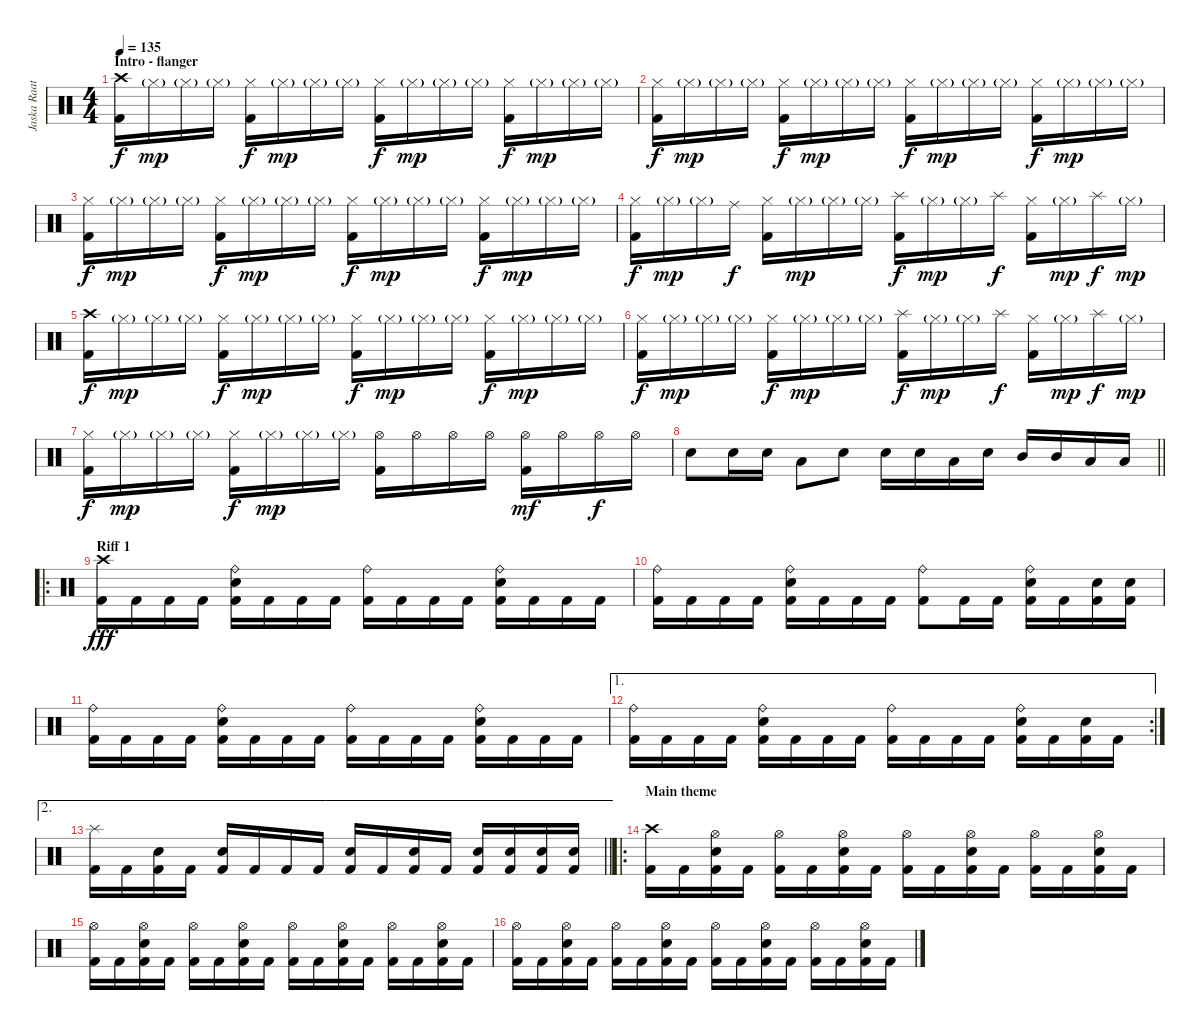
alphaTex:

\track ("Jaska Raatikainen" "Jaska Raat") {instrument percussion}
\staff {score}
\articulation defaults
\ts (4 4)
\section ("" "Intro - flanger")
\tempo 135
\clef neutral
\ks c
("Crash high (hit)" "Kick (hit) 2").16{dy f} "Hi-Hat (closed)"{g}.16{dy mp} "Hi-Hat (closed)"{g}.16 "Hi-Hat (closed)"{g}.16 ("Hi-Hat (closed)" "Kick (hit) 2").16{dy f} "Hi-Hat (closed)"{g}.16{dy mp} "Hi-Hat (closed)"{g}.16 "Hi-Hat (closed)"{g}.16 ("Hi-Hat (closed)" "Kick (hit) 2").16{dy f} "Hi-Hat (closed)"{g}.16{dy mp} "Hi-Hat (closed)"{g}.16 "Hi-Hat (closed)"{g}.16 ("Hi-Hat (closed)" "Kick (hit) 2").16{dy f} "Hi-Hat (closed)"{g}.16{dy mp} "Hi-Hat (closed)"{g}.16 "Hi-Hat (closed)"{g}.16 |
("Hi-Hat (closed)" "Kick (hit) 2").16{dy f} "Hi-Hat (closed)"{g}.16{dy mp} "Hi-Hat (closed)"{g}.16 "Hi-Hat (closed)"{g}.16 ("Hi-Hat (closed)" "Kick (hit) 2").16{dy f} "Hi-Hat (closed)"{g}.16{dy mp} "Hi-Hat (closed)"{g}.16 "Hi-Hat (closed)"{g}.16 ("Hi-Hat (closed)" "Kick (hit) 2").16{dy f} "Hi-Hat (closed)"{g}.16{dy mp} "Hi-Hat (closed)"{g}.16 "Hi-Hat (closed)"{g}.16 ("Hi-Hat (closed)" "Kick (hit) 2").16{dy f} "Hi-Hat (closed)"{g}.16{dy mp} "Hi-Hat (closed)"{g}.16 "Hi-Hat (closed)"{g}.16 |
("Hi-Hat (closed)" "Kick (hit) 2").16{dy f} "Hi-Hat (closed)"{g}.16{dy mp} "Hi-Hat (closed)"{g}.16 "Hi-Hat (closed)"{g}.16 ("Hi-Hat (closed)" "Kick (hit) 2").16{dy f} "Hi-Hat (closed)"{g}.16{dy mp} "Hi-Hat (closed)"{g}.16 "Hi-Hat (closed)"{g}.16 ("Hi-Hat (closed)" "Kick (hit) 2").16{dy f} "Hi-Hat (closed)"{g}.16{dy mp} "Hi-Hat (closed)"{g}.16 "Hi-Hat (closed)"{g}.16 ("Hi-Hat (closed)" "Kick (hit) 2").16{dy f} "Hi-Hat (closed)"{g}.16{dy mp} "Hi-Hat (closed)"{g}.16 "Hi-Hat (closed)"{g}.16 |
("Hi-Hat (closed)" "Kick (hit) 2").16{dy f} "Hi-Hat (closed)"{g}.16{dy mp} "Hi-Hat (closed)"{g}.16 "Ride (middle)".16{dy f} ("Hi-Hat (closed)" "Kick (hit) 2").16 "Hi-Hat (closed)"{g}.16{dy mp} "Hi-Hat (closed)"{g}.16 "Hi-Hat (closed)"{g}.16 ("Splash (hit)" "Kick (hit) 2").16{dy f} "Hi-Hat (closed)"{g}.16{dy mp} "Hi-Hat (closed)"{g}.16 "Splash (hit)".16{dy f} ("Hi-Hat (closed)" "Kick (hit) 2").16 "Hi-Hat (closed)"{g}.16{dy mp} "Splash (hit)".16{dy f} "Hi-Hat (closed)"{g}.16{dy mp} |
("Crash high (hit)" "Kick (hit) 2").16{dy f} "Hi-Hat (closed)"{g}.16{dy mp} "Hi-Hat (closed)"{g}.16 "Hi-Hat (closed)"{g}.16 ("Hi-Hat (closed)" "Kick (hit) 2").16{dy f} "Hi-Hat (closed)"{g}.16{dy mp} "Hi-Hat (closed)"{g}.16 "Hi-Hat (closed)"{g}.16 ("Hi-Hat (closed)" "Kick (hit) 2").16{dy f} "Hi-Hat (closed)"{g}.16{dy mp} "Hi-Hat (closed)"{g}.16 "Hi-Hat (closed)"{g}.16 ("Hi-Hat (closed)" "Kick (hit) 2").16{dy f} "Hi-Hat (closed)"{g}.16{dy mp} "Hi-Hat (closed)"{g}.16 "Hi-Hat (closed)"{g}.16 |
("Hi-Hat (closed)" "Kick (hit) 2").16{dy f} "Hi-Hat (closed)"{g}.16{dy mp} "Hi-Hat (closed)"{g}.16 "Hi-Hat (closed)"{g}.16 ("Hi-Hat (closed)" "Kick (hit) 2").16{dy f} "Hi-Hat (closed)"{g}.16{dy mp} "Hi-Hat (closed)"{g}.16 "Hi-Hat (closed)"{g}.16 ("Splash (hit)" "Kick (hit) 2").16{dy f} "Hi-Hat (closed)"{g}.16{dy mp} "Hi-Hat (closed)"{g}.16 "Splash (hit)".16{dy f} ("Hi-Hat (closed)" "Kick (hit) 2").16 "Hi-Hat (closed)"{g}.16{dy mp} "Splash (hit)".16{dy f} "Hi-Hat (closed)"{g}.16{dy mp} |
("Hi-Hat (closed)" "Kick (hit) 2").16{dy f} "Hi-Hat (closed)"{g}.16{dy mp} "Hi-Hat (closed)"{g}.16 "Hi-Hat (closed)"{g}.16 ("Hi-Hat (closed)" "Kick (hit) 2").16{dy f} "Hi-Hat (closed)"{g}.16{dy mp} "Hi-Hat (closed)"{g}.16 "Hi-Hat (closed)"{g}.16 ("Hi-Hat (open)" "Kick (hit) 2").16 "Hi-Hat (open)".16 "Hi-Hat (open)".16 "Hi-Hat (open)".16 ("Hi-Hat (open)" "Kick (hit) 2").16{dy mf} "Hi-Hat (open)".16 "Hi-Hat (open)".16{dy f} "Hi-Hat (open)".16 |
\barLineRight lightlight "Electric Snare (hit)".8 "Electric Snare (hit)".16 "Electric Snare (hit)".16 "Low Tom (hit)".8 "Electric Snare (hit)".8 "Electric Snare (hit)".16 "Electric Snare (hit)".16 "Low Tom (hit)".16 "Electric Snare (hit)".16 "Mid Tom (hit)".16 "Mid Tom (hit)".16 "Low Tom (hit)".16 "Low Tom (hit)".16
|
\ro
\section ("" "Riff 1")
("Crash high (hit)" "Kick (hit) 2").16{dy fff} "Kick (hit) 2".16 "Kick (hit) 2".16 "Kick (hit) 2".16 ("Ride (bell)" "Electric Snare (hit)" "Kick (hit) 2").16 "Kick (hit) 2".16 "Kick (hit) 2".16 "Kick (hit) 2".16 ("Ride (bell)" "Kick (hit) 2").16 "Kick (hit) 2".16 "Kick (hit) 2".16 "Kick (hit) 2".16 ("Ride (bell)" "Electric Snare (hit)" "Kick (hit) 2").16 "Kick (hit) 2".16 "Kick (hit) 2".16 "Kick (hit) 2".16 |
("Ride (bell)" "Kick (hit) 2").16 "Kick (hit) 2".16 "Kick (hit) 2".16 "Kick (hit) 2".16 ("Ride (bell)" "Electric Snare (hit)" "Kick (hit) 2").16 "Kick (hit) 2".16 "Kick (hit) 2".16 "Kick (hit) 2".16 ("Ride (bell)" "Kick (hit) 2").8 "Kick (hit) 2".16 "Kick (hit) 2".16 ("Ride (bell)" "Electric Snare (hit)" "Kick (hit) 2").16 "Kick (hit) 2".16 ("Electric Snare (hit)" "Kick (hit) 2").16 ("Electric Snare (hit)" "Kick (hit) 2").16 |
("Ride (bell)" "Kick (hit) 2").16 "Kick (hit) 2".16 "Kick (hit) 2".16 "Kick (hit) 2".16 ("Ride (bell)" "Electric Snare (hit)" "Kick (hit) 2").16 "Kick (hit) 2".16 "Kick (hit) 2".16 "Kick (hit) 2".16 ("Ride (bell)" "Kick (hit) 2").16 "Kick (hit) 2".16 "Kick (hit) 2".16 "Kick (hit) 2".16 ("Ride (bell)" "Electric Snare (hit)" "Kick (hit) 2").16 "Kick (hit) 2".16 "Kick (hit) 2".16 "Kick (hit) 2".16 |
\ae 1
\rc 2
("Ride (bell)" "Kick (hit) 2").16 "Kick (hit) 2".16 "Kick (hit) 2".16 "Kick (hit) 2".16 ("Ride (bell)" "Electric Snare (hit)" "Kick (hit) 2").16 "Kick (hit) 2".16 "Kick (hit) 2".16 "Kick (hit) 2".16 ("Ride (bell)" "Kick (hit) 2").16 "Kick (hit) 2".16 "Kick (hit) 2".16 "Kick (hit) 2".16 ("Ride (bell)" "Electric Snare (hit)" "Kick (hit) 2").16 "Kick (hit) 2".16 ("Electric Snare (hit)" "Kick (hit) 2").16 "Kick (hit) 2".16 |
\ae 2
\barLineRight lightlight
("Splash (hit)" "Kick (hit) 2").16 "Kick (hit) 2".16 ("Electric Snare (hit)" "Kick (hit) 2").16 "Kick (hit) 2".16 ("Electric Snare (hit)" "Kick (hit) 2").16 "Kick (hit) 2".16 "Kick (hit) 2".16 "Kick (hit) 2".16 ("Electric Snare (hit)" "Kick (hit) 2").16 "Kick (hit) 2".16 ("Electric Snare (hit)" "Kick (hit) 2").16 "Kick (hit) 2".16 ("Electric Snare (hit)" "Kick (hit) 2").16 ("Electric Snare (hit)" "Kick (hit) 2").16 ("Electric Snare (hit)" "Kick (hit) 2").16 ("Electric Snare (hit)" "Kick (hit) 2").16 |
\ro
\section ("" "Main theme")
("Crash high (hit)" "Kick (hit) 2").16 "Kick (hit) 2".16 ("Hi-Hat (open)" "Electric Snare (hit)" "Kick (hit) 2").16 "Kick (hit) 2".16 ("Hi-Hat (open)" "Kick (hit) 2").16 "Kick (hit) 2".16 ("Hi-Hat (open)" "Electric Snare (hit)" "Kick (hit) 2").16 "Kick (hit) 2".16 ("Hi-Hat (open)" "Kick (hit) 2").16 "Kick (hit) 2".16 ("Hi-Hat (open)" "Electric Snare (hit)" "Kick (hit) 2").16 "Kick (hit) 2".16 ("Hi-Hat (open)" "Kick (hit) 2").16 "Kick (hit) 2".16 ("Hi-Hat (open)" "Electric Snare (hit)" "Kick (hit) 2").16 "Kick (hit) 2".16 |
("Hi-Hat (open)" "Kick (hit) 2").16 "Kick (hit) 2".16 ("Hi-Hat (open)" "Electric Snare (hit)" "Kick (hit) 2").16 "Kick (hit) 2".16 ("Hi-Hat (open)" "Kick (hit) 2").16 "Kick (hit) 2".16 ("Hi-Hat (open)" "Electric Snare (hit)" "Kick (hit) 2").16 "Kick (hit) 2".16 ("Hi-Hat (open)" "Kick (hit) 2").16 "Kick (hit) 2".16 ("Hi-Hat (open)" "Electric Snare (hit)" "Kick (hit) 2").16 "Kick (hit) 2".16 ("Hi-Hat (open)" "Kick (hit) 2").16 "Kick (hit) 2".16 ("Hi-Hat (open)" "Electric Snare (hit)" "Kick (hit) 2").16 "Kick (hit) 2".16 |
("Hi-Hat (open)" "Kick (hit) 2").16 "Kick (hit) 2".16 ("Hi-Hat (open)" "Electric Snare (hit)" "Kick (hit) 2").16 "Kick (hit) 2".16 ("Hi-Hat (open)" "Kick (hit) 2").16 "Kick (hit) 2".16 ("Hi-Hat (open)" "Electric Snare (hit)" "Kick (hit) 2").16 "Kick (hit) 2".16 ("Hi-Hat (open)" "Kick (hit) 2").16 "Kick (hit) 2".16 ("Hi-Hat (open)" "Electric Snare (hit)" "Kick (hit) 2").16 "Kick (hit) 2".16 ("Hi-Hat (open)" "Kick (hit) 2").16 "Kick (hit) 2".16 ("Hi-Hat (open)" "Electric Snare (hit)" "Kick (hit) 2").16 "Kick (hit) 2".16
